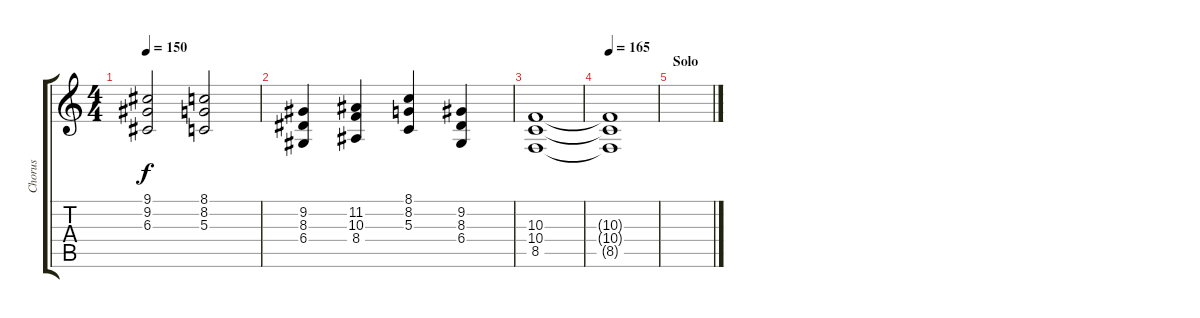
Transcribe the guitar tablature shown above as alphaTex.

\track ("Chorus" "Chorus") {instrument synthvoice}
\staff {score tabs}
\tuning (E4 B3 G3 D3 A2 E2) {hide}
\ts (4 4)
\tempo 150
\clef g2
\ks c
(9.1 9.2 6.3).2{dy f} (8.1 8.2 5.3).2 |
(9.2 8.3 6.4).4 (11.2 10.3 8.4).4 (8.1 8.2 5.3).4 (9.2 8.3 6.4).4 |
(10.3 10.4 8.5).1 |
\tempo 165
(10.3{t} 10.4{t} 8.5{t}).1 |
\section ("" "Solo")
